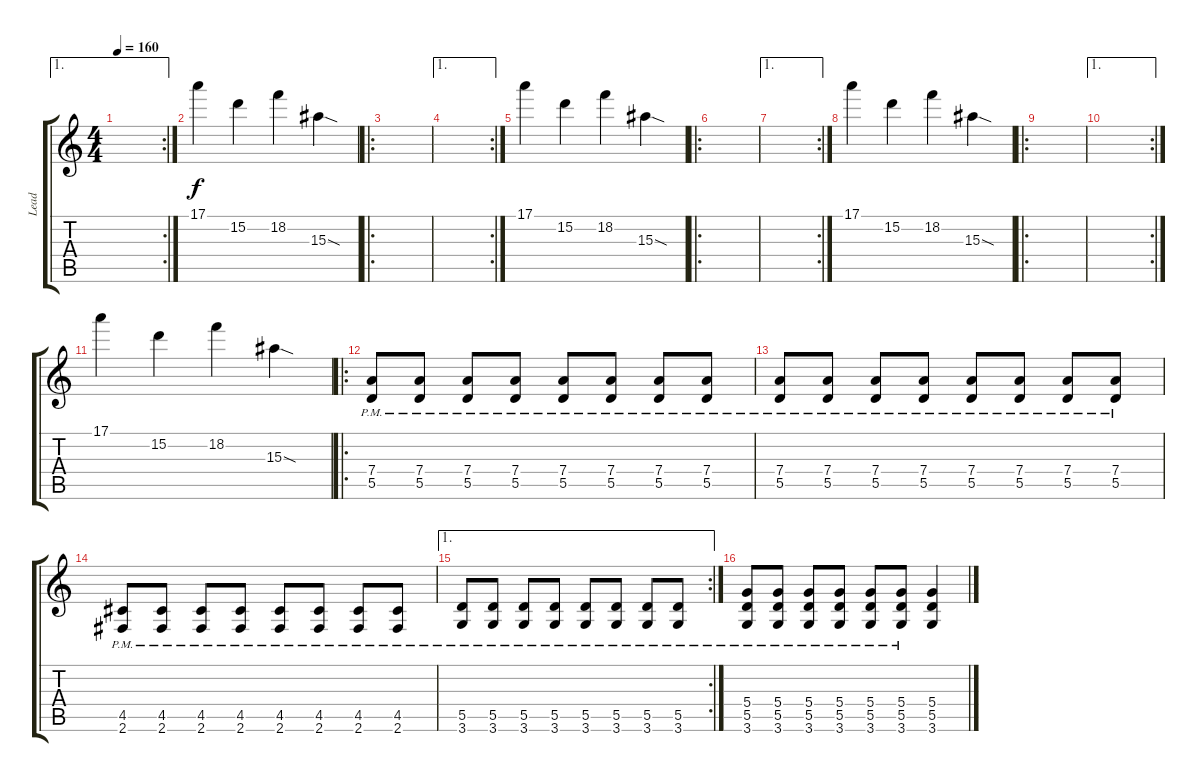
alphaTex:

\track ("Lead" "Lead") {instrument distortionguitar}
\staff {score tabs}
\tuning (E4 B3 G3 D3 A2 E2) {hide}
\ae 1
\rc 2
\ts (4 4)
\tempo 160
\clef g2
\ks c
|
17.1.4 15.2.4 18.2.4 15.3{sod}.4 |
\ro
|
\ae 1
\rc 2
|
17.1.4 15.2.4 18.2.4 15.3{sod}.4 |
\ro
|
\ae 1
\rc 2
|
17.1.4 15.2.4 18.2.4 15.3{sod}.4 |
\ro
|
\ae 1
\rc 2
|
17.1.4 15.2.4 18.2.4 15.3{sod}.4 |
\ro
(7.4{pm} 5.5{pm}).8 (7.4{pm} 5.5{pm}).8 (7.4{pm} 5.5{pm}).8 (7.4{pm} 5.5{pm}).8 (7.4{pm} 5.5{pm}).8 (7.4{pm} 5.5{pm}).8 (7.4{pm} 5.5{pm}).8 (7.4{pm} 5.5{pm}).8 |
(7.4{pm} 5.5{pm}).8 (7.4{pm} 5.5{pm}).8 (7.4{pm} 5.5{pm}).8 (7.4{pm} 5.5{pm}).8 (7.4{pm} 5.5{pm}).8 (7.4{pm} 5.5{pm}).8 (7.4{pm} 5.5{pm}).8 (7.4{pm} 5.5{pm}).8 |
(4.5{pm} 2.6{pm}).8 (4.5{pm} 2.6{pm}).8 (4.5{pm} 2.6{pm}).8 (4.5{pm} 2.6{pm}).8 (4.5{pm} 2.6{pm}).8 (4.5{pm} 2.6{pm}).8 (4.5{pm} 2.6{pm}).8 (4.5{pm} 2.6{pm}).8 |
\ae 1
\rc 2
(5.5{pm} 3.6{pm}).8 (5.5{pm} 3.6{pm}).8 (5.5{pm} 3.6{pm}).8 (5.5{pm} 3.6{pm}).8 (5.5{pm} 3.6{pm}).8 (5.5{pm} 3.6{pm}).8 (5.5{pm} 3.6{pm}).8 (5.5{pm} 3.6{pm}).8 |
(5.4{pm} 5.5{pm} 3.6{pm}).8 (5.4{pm} 5.5{pm} 3.6{pm}).8 (5.4{pm} 5.5{pm} 3.6{pm}).8 (5.4{pm} 5.5{pm} 3.6{pm}).8 (5.4{pm} 5.5{pm} 3.6{pm}).8 (5.4{pm} 5.5{pm} 3.6{pm}).8 (5.4 5.5 3.6).4
